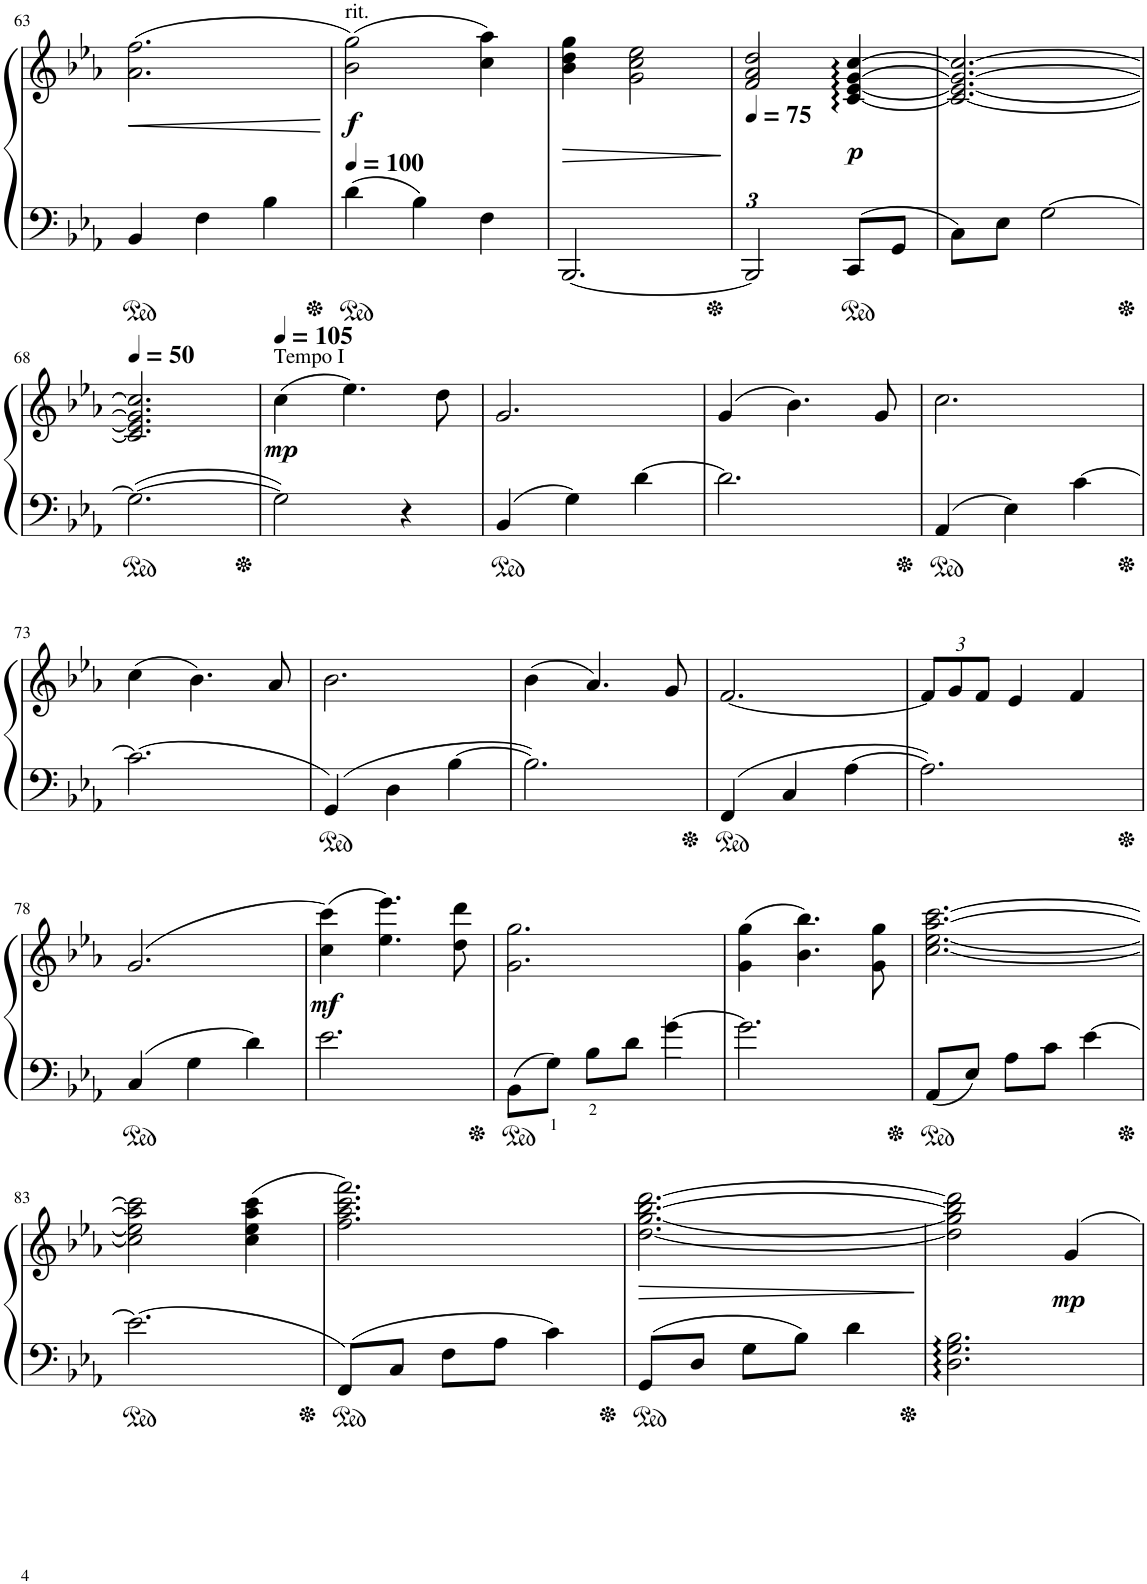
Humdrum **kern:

**kern	**kern	**dynam
*part1	*part1	*part1
*staff2	*staff1	*staff1/2
*I"Piano	*	*
*I'Pno.	*	*
!!LO:PB:g=z
*clefF4	*clefG2	*
*k[b-e-a-]	*k[b-e-a-]	*
*M3/4	*M3/4	*
=63	=63	=63
!	!	!LO:HP:b
4BB-/	(2.a-\ 2.ff\	<
4F\	.	.
4B-\	.	.
.	.	[
=64	=64	=64
*	*MM100	*
!	!LO:TX:a:t=rit.	!
!	!	!LO:DY:b
4d\	(2b-\ 2gg\)	f
4B-\	.	.
4F\	4cc\ 4aa-\)	.
=65	=65	=65
!	!	!LO:HP:b
[2.BBB-/	4b-\ 4dd\ 4gg\	>
.	2g\ 2cc\ 2ee-\	.
.	.	]
=66	=66	=66
*	*MM75	*
2BBB-/]	2f/ 2a-/ 2dd/	.
!	!	!LO:DY:a=2
8CC/L	[4c/ [4e-/ [>4g/ [4cc/	p
8GG/J	.	.
=67	=67	=67
8C\L	2.c/_ 2.e-/_ 2.g/_ 2.cc/_	.
8E-\J	.	.
[2G\	.	.
!!LO:LB:g=z
=68	=68	=68
*	*MM50	*
2.G\_	2.c/] 2.e-/] 2.g/] 2.cc/]	.
=69	=69	=69
*	*MM105	*
!	!LO:TX:a:t=Tempo Ⅰ	!
!	!	!LO:DY:a=2
2G\]	(4cc\	mp
.	4.ee-\)	.
4r	.	.
.	8dd\	.
=70	=70	=70
4BB-/	2.g/	.
4G\	.	.
[4d\	.	.
=71	=71	=71
2.d\]	(4g/	.
.	4.b-\)	.
.	8g/	.
=72	=72	=72
4AA-/	2.cc\	.
4E-\	.	.
[4c\	.	.
!!LO:LB:g=z
=73	=73	=73
2.c\]	(4cc\	.
.	4.b-\)	.
.	8a-/	.
=74	=74	=74
4GG/	2.b-\	.
4D\	.	.
[4B-\	.	.
=75	=75	=75
2.B-\]	(4b-\	.
.	4.a-/)	.
.	8g/	.
=76	=76	=76
4FF/	[2.f/	.
4C/	.	.
[4A-\	.	.
=77	=77	=77
*	*Xbrackettup	*
2.A-\]	12f/L]	.
.	12g/	.
.	12f/J	.
.	4e-/	.
.	4f/	.
!!LO:LB:g=z
=78	=78	=78
4C/	(2.g/	.
4G\	.	.
4d\	.	.
=79	=79	=79
!	!	!LO:DY:b
2.e-\	(4cc\ 4ccc\)	mf
.	4.ee-\ 4.eee-\)	.
.	8dd\ 8ddd\	.
=80	=80	=80
8BB-\L	2.g\ 2.gg\	.
8G\J	.	.
8B-\L	.	.
8d\J	.	.
[4g\	.	.
=81	=81	=81
2.g\]	(4g\ 4gg\	.
.	4.b-\ 4.bb-\)	.
.	8g\ 8gg\	.
=82	=82	=82
8AA-/L	[2.cc\ [<2.ee-\ [2.aa-\ [2.ccc\	.
8E-/J	.	.
8A-\L	.	.
8c\J	.	.
[4e-\	.	.
!!LO:LB:g=z
=83	=83	=83
2.e-\]	2cc\] 2ee-\] 2aa-\] 2ccc\]	.
.	(4cc\ 4ee-\ 4aa-\ 4ccc\	.
=84	=84	=84
8FF/L	2.ff\ 2.aa-\ 2.ccc\ 2.fff\)	.
8C/J	.	.
8F\L	.	.
8A-\J	.	.
4c\	.	.
=85	=85	=85
!	!	!LO:HP:b
8GG/L	[2.dd\ [<2.gg\ [2.bb-\ [2.ddd\	>
8D/J	.	.
8G\L	.	.
8B-\J	.	.
4d\	.	.
.	.	]
=86	=86	=86
2.D\ 2.G\ 2.B-\	2dd\] 2gg\] 2bb-\] 2ddd\]	.
!	!	!LO:DY:b
.	4g/	mp
=	=	=
*-	*-	*-
